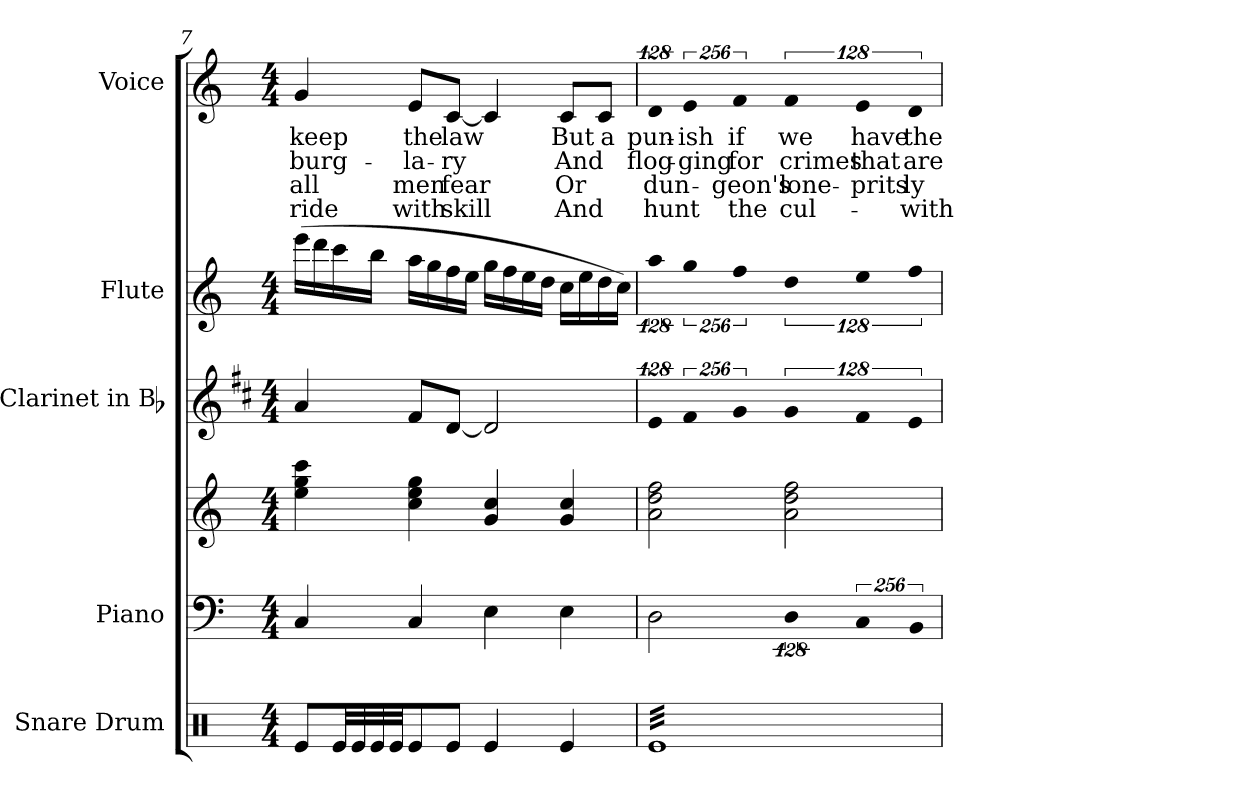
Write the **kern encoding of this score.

**kern	**kern	**kern	**kern	**kern	**kern	**text	**text	**text	**text
*part5	*part4	*part4	*part3	*part2	*part1	*part1	*part1	*part1	*part1
*staff6	*staff5	*staff4	*staff3	*staff2	*staff1	*staff1	*staff1	*staff1	*staff1
*I"Snare Drum	*I"Piano	*	*I"Clarinet in Bb	*I"Flute	*I"Voice	*	*	*	*
*I'S. D.	*I'Pno.	*	*I'Cl.	*I'Fl.	*I'Voice	*	*	*	*
!!LO:PB:g=z
*clefX	*clefF4	*clefG2	*clefG2	*clefG2	*clefG2	*	*	*	*
*	*	*	*ITrd1c2	*	*	*	*	*	*
*k[]	*k[]	*k[]	*k[]	*k[]	*k[]	*	*	*	*
*C:	*C:	*C:	*C:	*C:	*C:	*	*	*	*
*M4/4	*M4/4	*M4/4	*M4/4	*M4/4	*M4/4	*	*	*	*
=7	=7	=7	=7	=7	=7	=7	=7	=7	=7
!	!	!	!	!	!	!LO:LY:b:color=#000000	!LO:LY:b:color=#000000	!LO:LY:b:color=#000000	!LO:LY:b:color=#000000
8Rei/L	4Ci/	4eei\ 4ggi 4ccci	4gi/	(16eeei\LL	4gi/	keep	burg-	all	ride
.	.	.	.	16dddi\	.	.	.	.	.
*tremolo	*	*	*	*	*	*	*	*	*
32Rei/	.	.	.	16ccci\	.	.	.	.	.
32Rei/	.	.	.	.	.	.	.	.	.
32Rei/	.	.	.	16bbi\JJ	.	.	.	.	.
32Rei/	.	.	.	.	.	.	.	.	.
*Xtremolo	*	*	*	*	*	*	*	*	*
!	!	!	!	!	!	!LO:LY:b:color=#000000	!LO:LY:b:color=#000000	!LO:LY:b:color=#000000	!LO:LY:b:color=#000000
8Rei/	4Ci/	4cci\ 4eei 4ggi	8ei/L	16aai\LL	8ei/L	the	-la-	men	with
.	.	.	.	16ggi\	.	.	.	.	.
!	!	!	!	!	!	!LO:LY:b:color=#000000	!LO:LY:b:color=#000000	!LO:LY:b:color=#000000	!LO:LY:b:color=#000000
8Rei/J	.	.	[8ci/J	16ffi\	[8ci/J	law	-ry	fear	skill
.	.	.	.	16eei\JJ	.	.	.	.	.
4Rei/	4Ei\	4gi/ 4cci	2ci/]	16ggi\LL	4ci/]	.	.	.	.
.	.	.	.	16ffi\	.	.	.	.	.
.	.	.	.	16eei\	.	.	.	.	.
.	.	.	.	16ddi\JJ	.	.	.	.	.
!	!	!	!	!	!	!LO:LY:b:color=#000000	!LO:LY:b:color=#000000	!LO:LY:b:color=#000000	!LO:LY:b:color=#000000
4Rei/	4Ei\	4gi/ 4cci	.	16cci\LL	8ci/L	But	And	Or	And
.	.	.	.	16eei\	.	.	.	.	.
!	!	!	!	!	!	!LO:LY:b:color=#000000	!	!	!
.	.	.	.	16ddi\	8ci/J	a	.	.	.
.	.	.	.	16cci\JJ)	.	.	.	.	.
=8	=8	=8	=8	=8	=8	=8	=8	=8	=8
!	!	!	!LO:N:vis=4	!LO:N:vis=4	!LO:N:vis=4	!	!	!	!
!	!	!	!	!	!	!LO:LY:b:color=#000000	!LO:LY:b:color=#000000	!LO:LY:b:color=#000000	!LO:LY:b:color=#000000
*tremolo	*	*	*	*	*	*	*	*	*
32ReiLLL	2Di\	2ai\ 2ddi 2ffi	512%85di/	512%85aai\	512%85di/	pun-	flog-	dun-	hunt
32Rei	.	.	.	.	.	.	.	.	.
32Rei	.	.	.	.	.	.	.	.	.
32Rei	.	.	.	.	.	.	.	.	.
32Rei	.	.	.	.	.	.	.	.	.
32Rei	.	.	.	.	.	.	.	.	.
!	!	!	!LO:N:vis=4	!LO:N:vis=4	!LO:N:vis=4	!	!	!	!
!	!	!	!	!	!	!LO:LY:b:color=#000000	!LO:LY:b:color=#000000	!	!
.	.	.	1024%171ei/	1024%171ggi\	1024%171ei/	-ish	-ging	.	.
32Rei	.	.	.	.	.	.	.	.	.
32Rei	.	.	.	.	.	.	.	.	.
32Rei	.	.	.	.	.	.	.	.	.
32Rei	.	.	.	.	.	.	.	.	.
32Rei	.	.	.	.	.	.	.	.	.
!	!	!	!LO:N:vis=4	!LO:N:vis=4	!LO:N:vis=4	!	!	!	!
!	!	!	!	!	!	!LO:LY:b:color=#000000	!LO:LY:b:color=#000000	!LO:LY:b:color=#000000	!LO:LY:b:color=#000000
.	.	.	1024%171fi/	1024%171ffi\	1024%171fi/	if	for	-geon's	the
32Rei	.	.	.	.	.	.	.	.	.
32Rei	.	.	.	.	.	.	.	.	.
32Rei	.	.	.	.	.	.	.	.	.
32Rei	.	.	.	.	.	.	.	.	.
32Rei	.	.	.	.	.	.	.	.	.
!	!LO:N:vis=4	!	!LO:N:vis=4	!LO:N:vis=4	!LO:N:vis=4	!	!	!	!
!	!	!	!	!	!	!LO:LY:b:color=#000000	!LO:LY:b:color=#000000	!LO:LY:b:color=#000000	!LO:LY:b:color=#000000
32Rei	512%85Di\	2ai\ 2ddi 2ffi	512%85fi/	512%85ddi\	512%85fi/	we	crimes	lone-	cul-
32Rei	.	.	.	.	.	.	.	.	.
32Rei	.	.	.	.	.	.	.	.	.
32Rei	.	.	.	.	.	.	.	.	.
32Rei	.	.	.	.	.	.	.	.	.
32Rei	.	.	.	.	.	.	.	.	.
!	!LO:N:vis=4	!	!LO:N:vis=4	!LO:N:vis=4	!LO:N:vis=4	!	!	!	!
!	!	!	!	!	!	!LO:LY:b:color=#000000	!LO:LY:b:color=#000000	!LO:LY:b:color=#000000	!
.	1024%171Ci/	.	1024%171ei/	1024%171eei\	1024%171ei/	have	that	-prits	.
32Rei	.	.	.	.	.	.	.	.	.
32Rei	.	.	.	.	.	.	.	.	.
32Rei	.	.	.	.	.	.	.	.	.
32Rei	.	.	.	.	.	.	.	.	.
32Rei	.	.	.	.	.	.	.	.	.
!	!LO:N:vis=4	!	!LO:N:vis=4	!LO:N:vis=4	!LO:N:vis=4	!	!	!	!
!	!	!	!	!	!	!LO:LY:b:color=#000000	!LO:LY:b:color=#000000	!LO:LY:b:color=#000000	!LO:LY:b:color=#000000
.	1024%171BBi/	.	1024%171di/	1024%171ffi\	1024%171di/	the	are	-ly	with
32Rei	.	.	.	.	.	.	.	.	.
32Rei	.	.	.	.	.	.	.	.	.
32Rei	.	.	.	.	.	.	.	.	.
32Rei	.	.	.	.	.	.	.	.	.
32ReiJJJ	.	.	.	.	.	.	.	.	.
*Xtremolo	*	*	*	*	*	*	*	*	*
=	=	=	=	=	=	=	=	=	=
*-	*-	*-	*-	*-	*-	*-	*-	*-	*-
